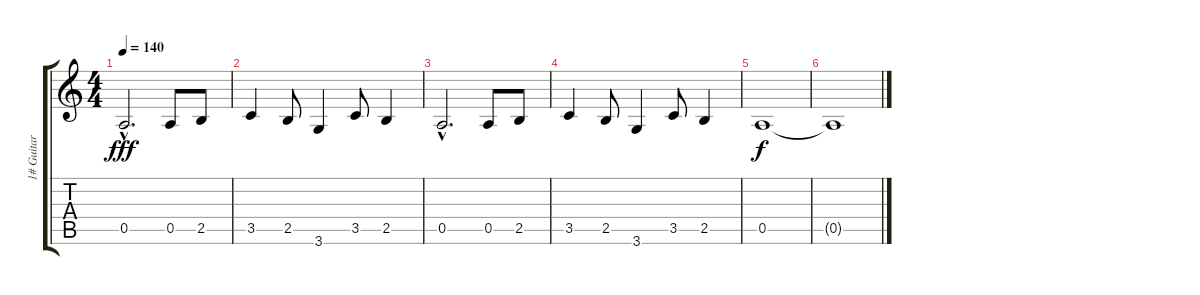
\track ("1# Guitar" "1# Guitar") {instrument distortionguitar}
\staff {score tabs}
\tuning (E4 B3 G3 D3 A2 E2) {hide}
\ts (4 4)
\tempo 140
\clef g2
\ks c
0.5{hac}.2{d dy fff} 0.5.8 2.5.8 |
3.5.4 2.5.8 3.6.4 3.5.8 2.5.4 |
0.5{hac}.2{d} 0.5.8 2.5.8 |
3.5.4 2.5.8 3.6.4 3.5.8 2.5.4 |
0.5.1{dy f} |
0.5{t}.1
